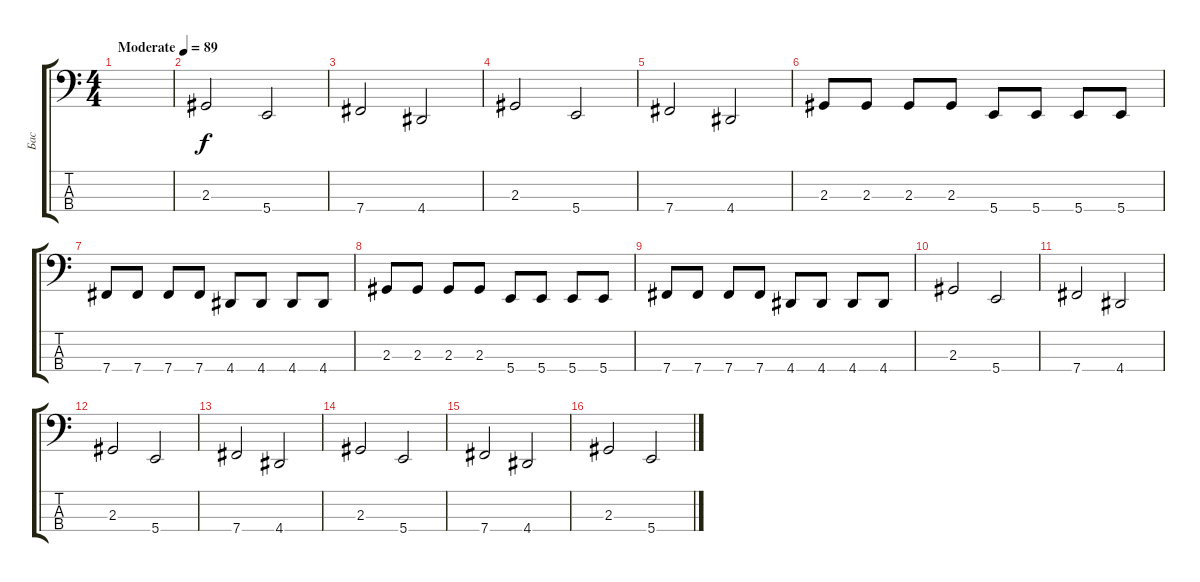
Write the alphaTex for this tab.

\track ("Бас" "Бас") {instrument electricbasspick}
\staff {score tabs}
\tuning (E2 B1 Gb1 B0) {hide}
\ts (4 4)
\tempo (89 "Moderate")
\clef f4
\ks c
|
2.3.2 5.4.2 |
7.4.2 4.4.2 |
2.3.2 5.4.2 |
7.4.2 4.4.2 |
2.3.8 2.3.8 2.3.8 2.3.8 5.4.8 5.4.8 5.4.8 5.4.8 |
7.4.8 7.4.8 7.4.8 7.4.8 4.4.8 4.4.8 4.4.8 4.4.8 |
2.3.8 2.3.8 2.3.8 2.3.8 5.4.8 5.4.8 5.4.8 5.4.8 |
7.4.8 7.4.8 7.4.8 7.4.8 4.4.8 4.4.8 4.4.8 4.4.8 |
2.3.2 5.4.2 |
7.4.2 4.4.2 |
2.3.2 5.4.2 |
7.4.2 4.4.2 |
2.3.2 5.4.2 |
7.4.2 4.4.2 |
2.3.2 5.4.2
